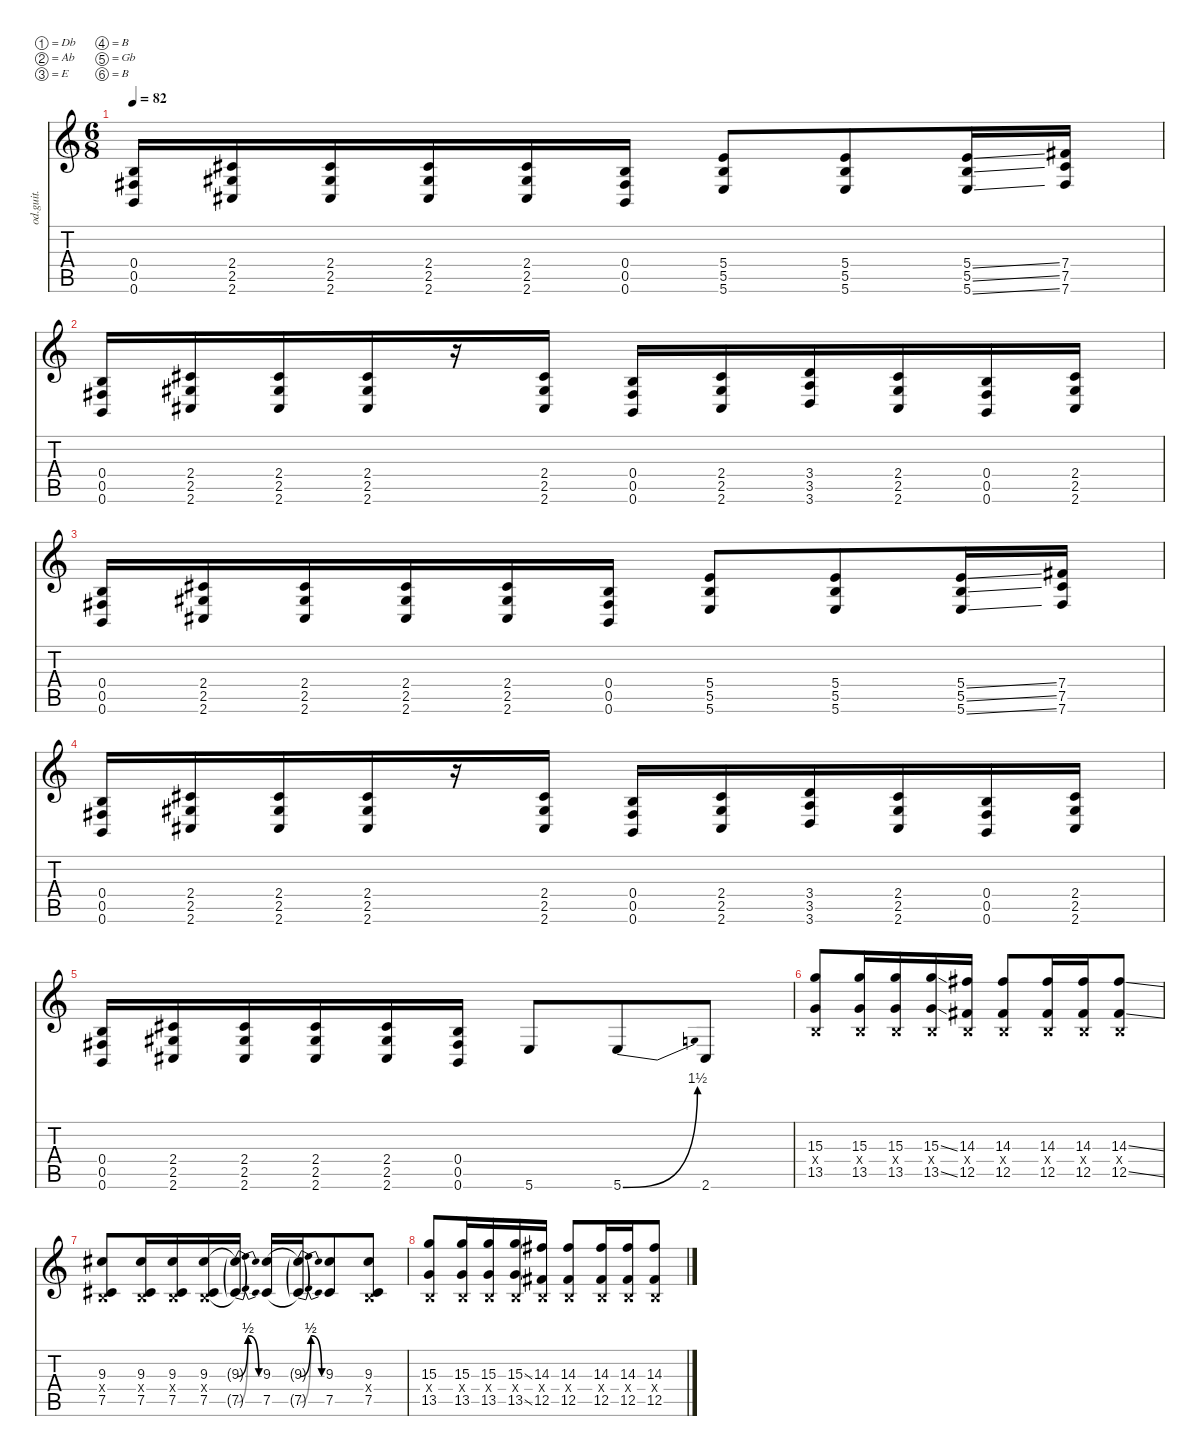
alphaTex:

\defaultSystemsLayout 4
\hideDynamics
\bracketExtendMode nobrackets
\otherSystemsTrackNameOrientation horizontal
\track ("Guitar 1" "od.guit.") {instrument overdrivenguitar}
\staff {score tabs}
\tuning (Db4 Ab3 E3 B2 Gb2 B1)
\ts (6 8)
\tempo 82
\clef g2
\ks c
(0.4 0.5{acc #} 0.6).16{dy f} (2.4{acc #} 2.5{acc #} 2.6{acc #}).16 (2.4{acc #} 2.5{acc #} 2.6{acc #}).16 (2.4{acc #} 2.5{acc #} 2.6{acc #}).16 (2.4{acc #} 2.5{acc #} 2.6{acc #}).16 (0.4 0.5{acc #} 0.6).16 (5.4 5.5 5.6).8 (5.4 5.5 5.6).8 (5.4{ss} 5.5{ss} 5.6{ss}).16 (7.4{acc #} 7.5{acc #} 7.6{acc #}).16 |
(0.4 0.5{acc #} 0.6).16 (2.4{acc #} 2.5{acc #} 2.6{acc #}).16 (2.4{acc #} 2.5{acc #} 2.6{acc #}).16 (2.4{acc #} 2.5{acc #} 2.6{acc #}).16 r.16 (2.4{acc #} 2.5{acc #} 2.6{acc #}).16 (0.4 0.5{acc #} 0.6).16 (2.4{acc #} 2.5{acc #} 2.6{acc #}).16 (3.4 3.5 3.6).16 (2.4{acc #} 2.5{acc #} 2.6{acc #}).16 (0.4 0.5{acc #} 0.6).16 (2.4{acc #} 2.5{acc #} 2.6{acc #}).16 |
(0.4 0.5{acc #} 0.6).16 (2.4{acc #} 2.5{acc #} 2.6{acc #}).16 (2.4{acc #} 2.5{acc #} 2.6{acc #}).16 (2.4{acc #} 2.5{acc #} 2.6{acc #}).16 (2.4{acc #} 2.5{acc #} 2.6{acc #}).16 (0.4 0.5{acc #} 0.6).16 (5.4 5.5 5.6).8 (5.4 5.5 5.6).8 (5.4{ss} 5.5{ss} 5.6{ss}).16 (7.4{acc #} 7.5{acc #} 7.6{acc #}).16 |
(0.4 0.5{acc #} 0.6).16 (2.4{acc #} 2.5{acc #} 2.6{acc #}).16 (2.4{acc #} 2.5{acc #} 2.6{acc #}).16 (2.4{acc #} 2.5{acc #} 2.6{acc #}).16 r.16 (2.4{acc #} 2.5{acc #} 2.6{acc #}).16 (0.4 0.5{acc #} 0.6).16 (2.4{acc #} 2.5{acc #} 2.6{acc #}).16 (3.4 3.5 3.6).16 (2.4{acc #} 2.5{acc #} 2.6{acc #}).16 (0.4 0.5{acc #} 0.6).16 (2.4{acc #} 2.5{acc #} 2.6{acc #}).16 |
(0.4 0.5{acc #} 0.6).16 (2.4{acc #} 2.5{acc #} 2.6{acc #}).16 (2.4{acc #} 2.5{acc #} 2.6{acc #}).16 (2.4{acc #} 2.5{acc #} 2.6{acc #}).16 (2.4{acc #} 2.5{acc #} 2.6{acc #}).16 (0.4 0.5{acc #} 0.6).16 5.6.8 5.6{be (bend 0 0 15 6)}.8 2.6{acc #}.8 |
(15.3 0.4{x} 13.5).8 (15.3 0.4{x} 13.5).16 (15.3 0.4{x} 13.5).16 (15.3{ss} 0.4{x} 13.5{ss}).16 (14.3{acc #} 0.4{x} 12.5{acc #}).16 (14.3{acc #} 0.4{x} 12.5{acc #}).8 (14.3{acc #} 0.4{x} 12.5{acc #}).16 (14.3{acc #} 0.4{x} 12.5{acc #}).16 (14.3{ss acc #} 0.4{x} 12.5{ss acc #}).8 |
(9.3{acc #} 0.4{x} 7.5{acc #}).8 (9.3{acc #} 0.4{x} 7.5{acc #}).16 (9.3{acc #} 0.4{x} 7.5{acc #}).16 (9.3{be (hold 0 0 60 0) acc #} 0.4{x} 7.5{be (hold 0 0 60 0) acc #}).16 (9.3{be (bendrelease 0 0 30 2 30 2 60 0) t acc #} 7.5{be (bendrelease 0 0 30 2 30 2 60 0) t acc #}).16 (9.3{be (hold 0 0 60 0) acc #} 7.5{be (hold 0 0 60 0) acc #}).16 (9.3{be (bendrelease 0 0 30 2 30 2 60 0) t acc #} 7.5{be (bendrelease 0 0 30 2 30 2 60 0) t acc #}).16 (9.3{acc #} 7.5{acc #}).8 (9.3{acc #} 0.4{x} 7.5{acc #}).8 |
(15.3 0.4{x} 13.5).8 (15.3 0.4{x} 13.5).16 (15.3 0.4{x} 13.5).16 (15.3{ss} 0.4{x} 13.5{ss}).16 (14.3{acc #} 0.4{x} 12.5{acc #}).16 (14.3{acc #} 0.4{x} 12.5{acc #}).8 (14.3{acc #} 0.4{x} 12.5{acc #}).16 (14.3{acc #} 0.4{x} 12.5{acc #}).16 (14.3{ss acc #} 0.4{x} 12.5{ss acc #}).8
